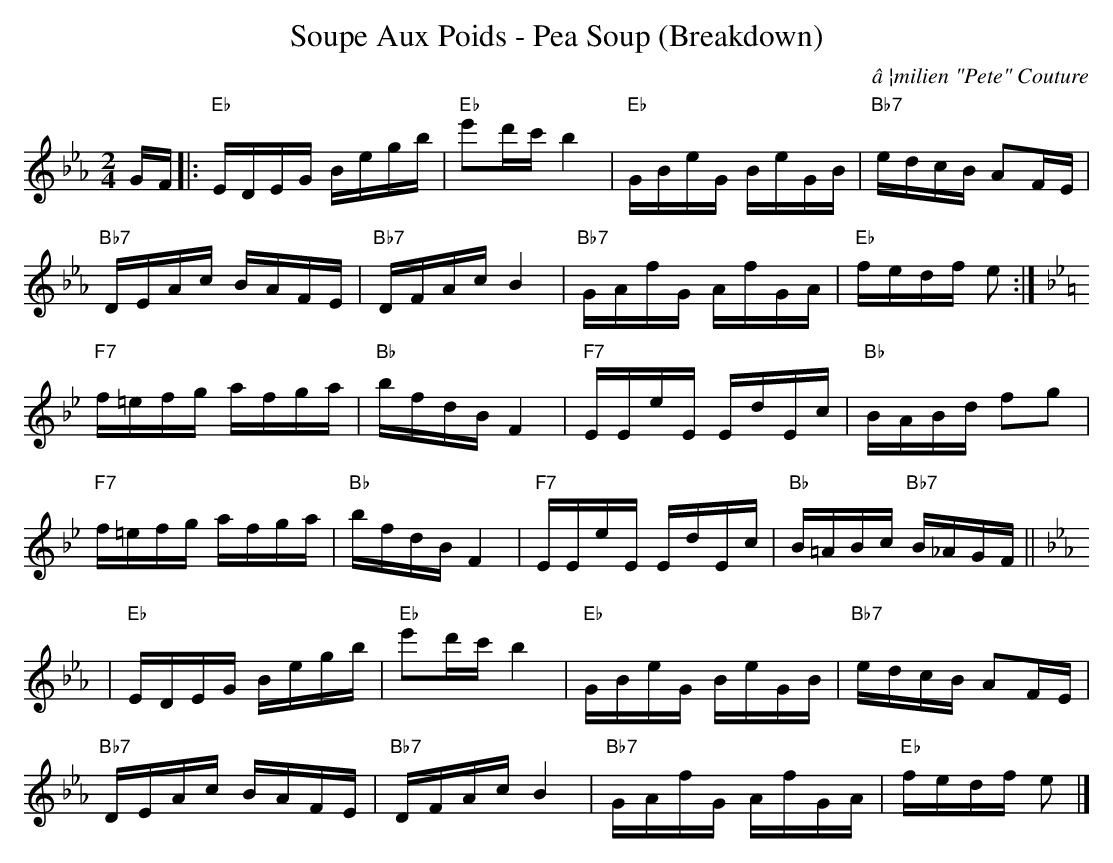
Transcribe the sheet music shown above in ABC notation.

X:1
T:Soupe Aux Poids - Pea Soup (Breakdown)
C:â¦milien "Pete" Couture
M:2/4
K:Eb
GF|:"Eb"EDEG Begb|"Eb" e'2d'c'b4|"Eb"GBeG BeGB|"Bb7"edcB A2FE|
"Bb7"DEAc BAFE| "Bb7"DFAc B4| "Bb7" GAfG AfGA| "Eb"fedf e2:|
K:Bb
"F7"f=efg afga|"Bb"bfdB F4| "F7"EEeE EdEc|"Bb"BABd f2g2|
"F7"f=efg afga|"Bb"bfdB F4| "F7"EEeE EdEc|"Bb"B=ABc "Bb7"B_AGF||
K:Eb
|"Eb"EDEG Begb|"Eb" e'2d'c'b4|"Eb"GBeG BeGB|"Bb7"edcB A2FE|
"Bb7"DEAc BAFE| "Bb7"DFAc B4| "Bb7" GAfG AfGA| "Eb"fedf e2|]
